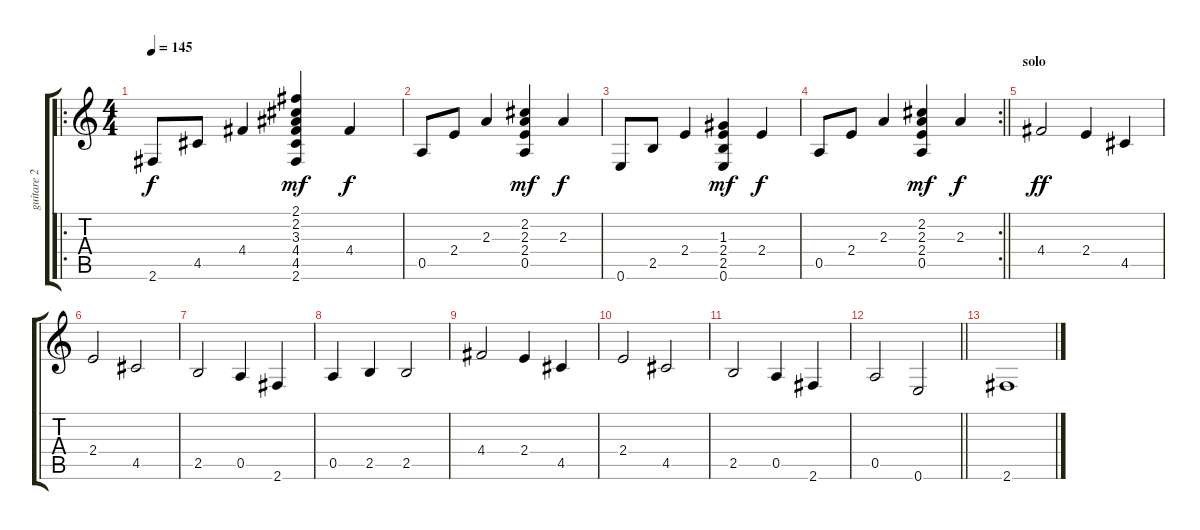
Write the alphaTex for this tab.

\track ("guitare 2" "guitare 2") {instrument acousticguitarsteel}
\staff {score tabs}
\tuning (E4 B3 G3 D3 A2 E2) {hide}
\ro
\ts (4 4)
\tempo 145
\clef g2
\ks c
2.6.8{dy f} 4.5.8 4.4.4 (2.1 2.2 3.3 4.4 4.5 2.6).4{dy mf} 4.4.4{dy f} |
0.5.8 2.4.8 2.3.4 (2.2 2.3 2.4 0.5).4{dy mf} 2.3.4{dy f} |
0.6.8 2.5.8 2.4.4 (1.3 2.4 2.5 0.6).4{dy mf} 2.4.4{dy f} |
\rc 2
\barLineRight lightlight
0.5.8 2.4.8 2.3.4 (2.2 2.3 2.4 0.5).4{dy mf} 2.3.4{dy f} |
\section ("" "solo")
4.4.2{dy ff volume 16} 2.4.4 4.5.4 |
2.4.2 4.5.2 |
2.5.2 0.5.4 2.6.4 |
0.5.4 2.5.4 2.5.2 |
4.4.2 2.4.4 4.5.4 |
2.4.2 4.5.2 |
2.5.2 0.5.4 2.6.4 |
\barLineRight lightlight
0.5.2 0.6.2 |
2.6.1
